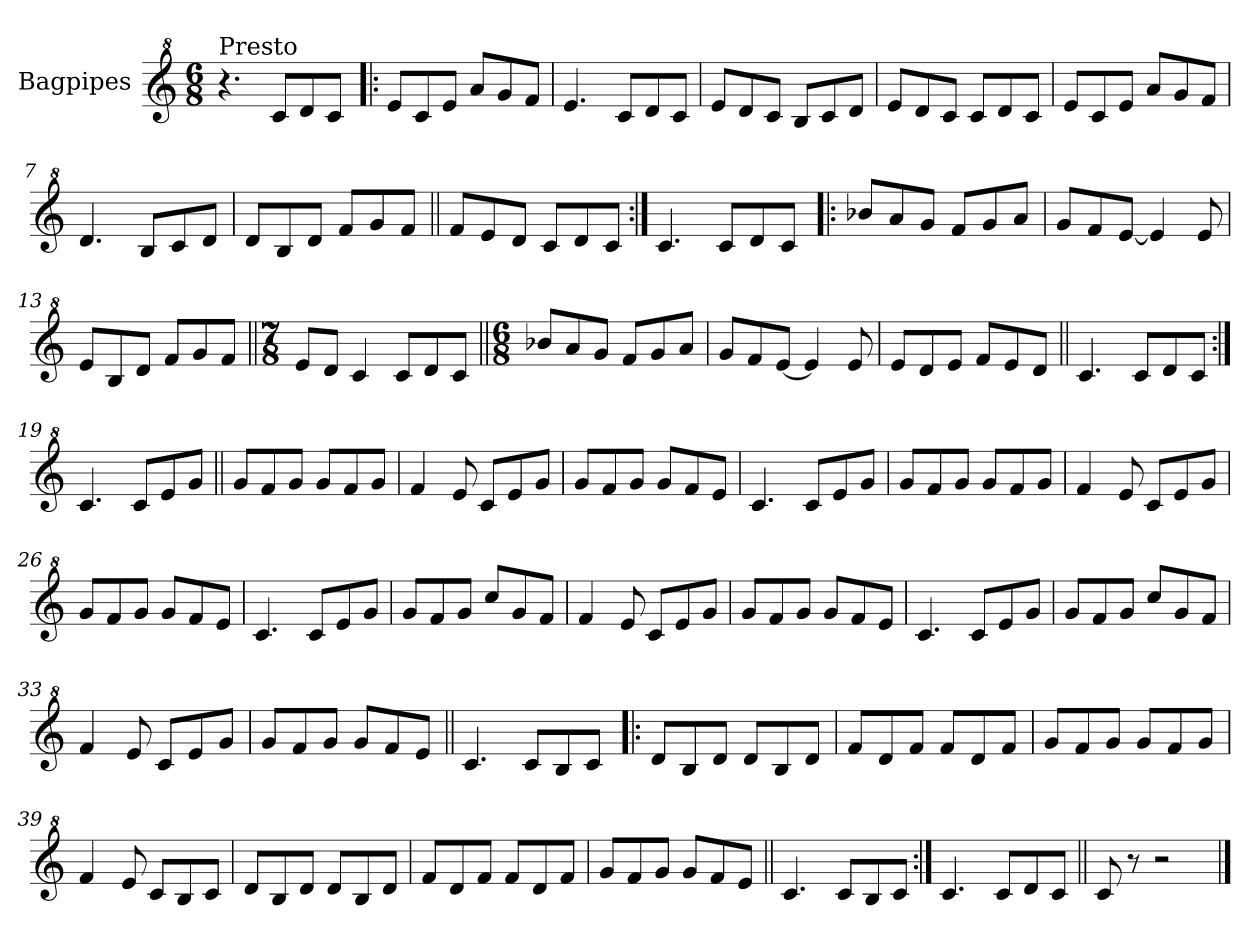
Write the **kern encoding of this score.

**kern
*part1
*staff1
*I"Bagpipes
*I'Bag
*clefG^2
*k[]
*C:
*M6/8
=1
!LO:TX:a:t=Presto
4.r
8cc/L
8dd/
8cc/J
=2!|:
8ee/L
8cc/
8ee/J
8aa/L
8gg/
8ff/J
=3
4.ee/
8cc/L
8dd/
8cc/J
=4
8ee/L
8dd/
8cc/J
8b/L
8cc/
8dd/J
=5
8ee/L
8dd/
8cc/J
8cc/L
8dd/
8cc/J
=6
8ee/L
8cc/
8ee/J
8aa/L
8gg/
8ff/J
=7
4.dd/
8b/L
8cc/
8dd/J
!!LO:LB:g=z
=8
8dd/L
8b/
8dd/J
8ff/L
8gg/
8ff/J
=9||
8ff/L
8ee/
8dd/J
8cc/L
8dd/
8cc/J
=10:|!
4.cc/
8cc/L
8dd/
8cc/J
=11!|:
8bb-X/L
8aa/
8gg/J
8ff/L
8gg/
8aa/J
=12
8gg/L
8ff/
[8ee/J
4ee/]
8ee/
=13
8ee/L
8b/
8dd/J
8ff/L
8gg/
8ff/J
!!LO:LB:g=z
=14||
*M7/8
8ee/L
8dd/J
4cc/
8cc/L
8dd/
8cc/J
=15||
*M6/8
8bb-X/L
8aa/
8gg/J
8ff/L
8gg/
8aa/J
=16
8gg/L
8ff/
[8ee/J
4ee/]
8ee/
=17
8ee/L
8dd/
8ee/J
8ff/L
8ee/
8dd/J
=18||
4.cc/
8cc/L
8dd/
8cc/J
=19:|!
4.cc/
8cc/L
8ee/
8gg/J
!!LO:LB:g=z
=20||
8gg/L
8ff/
8gg/J
8gg/L
8ff/
8gg/J
=21
4ff/
8ee/
8cc/L
8ee/
8gg/J
=22
8gg/L
8ff/
8gg/J
8gg/L
8ff/
8ee/J
=23
4.cc/
8cc/L
8ee/
8gg/J
=24
8gg/L
8ff/
8gg/J
8gg/L
8ff/
8gg/J
=25
4ff/
8ee/
8cc/L
8ee/
8gg/J
=26
8gg/L
8ff/
8gg/J
8gg/L
8ff/
8ee/J
!!LO:LB:g=z
=27
4.cc/
8cc/L
8ee/
8gg/J
=28
8gg/L
8ff/
8gg/J
8ccc/L
8gg/
8ff/J
=29
4ff/
8ee/
8cc/L
8ee/
8gg/J
=30
8gg/L
8ff/
8gg/J
8gg/L
8ff/
8ee/J
=31
4.cc/
8cc/L
8ee/
8gg/J
=32
8gg/L
8ff/
8gg/J
8ccc/L
8gg/
8ff/J
=33
4ff/
8ee/
8cc/L
8ee/
8gg/J
!!LO:LB:g=z
=34
8gg/L
8ff/
8gg/J
8gg/L
8ff/
8ee/J
=35||
4.cc/
8cc/L
8b/
8cc/J
=36!|:
8dd/L
8b/
8dd/J
8dd/L
8b/
8dd/J
=37
8ff/L
8dd/
8ff/J
8ff/L
8dd/
8ff/J
=38
8gg/L
8ff/
8gg/J
8gg/L
8ff/
8gg/J
=39
4ff/
8ee/
8cc/L
8b/
8cc/J
!!LO:LB:g=z
=40
8dd/L
8b/
8dd/J
8dd/L
8b/
8dd/J
=41
8ff/L
8dd/
8ff/J
8ff/L
8dd/
8ff/J
=42
8gg/L
8ff/
8gg/J
8gg/L
8ff/
8ee/J
=43||
4.cc/
8cc/L
8b/
8cc/J
=44:|!
4.cc/
8cc/L
8dd/
8cc/J
=45||
8cc/
8r
2r
==
*-
